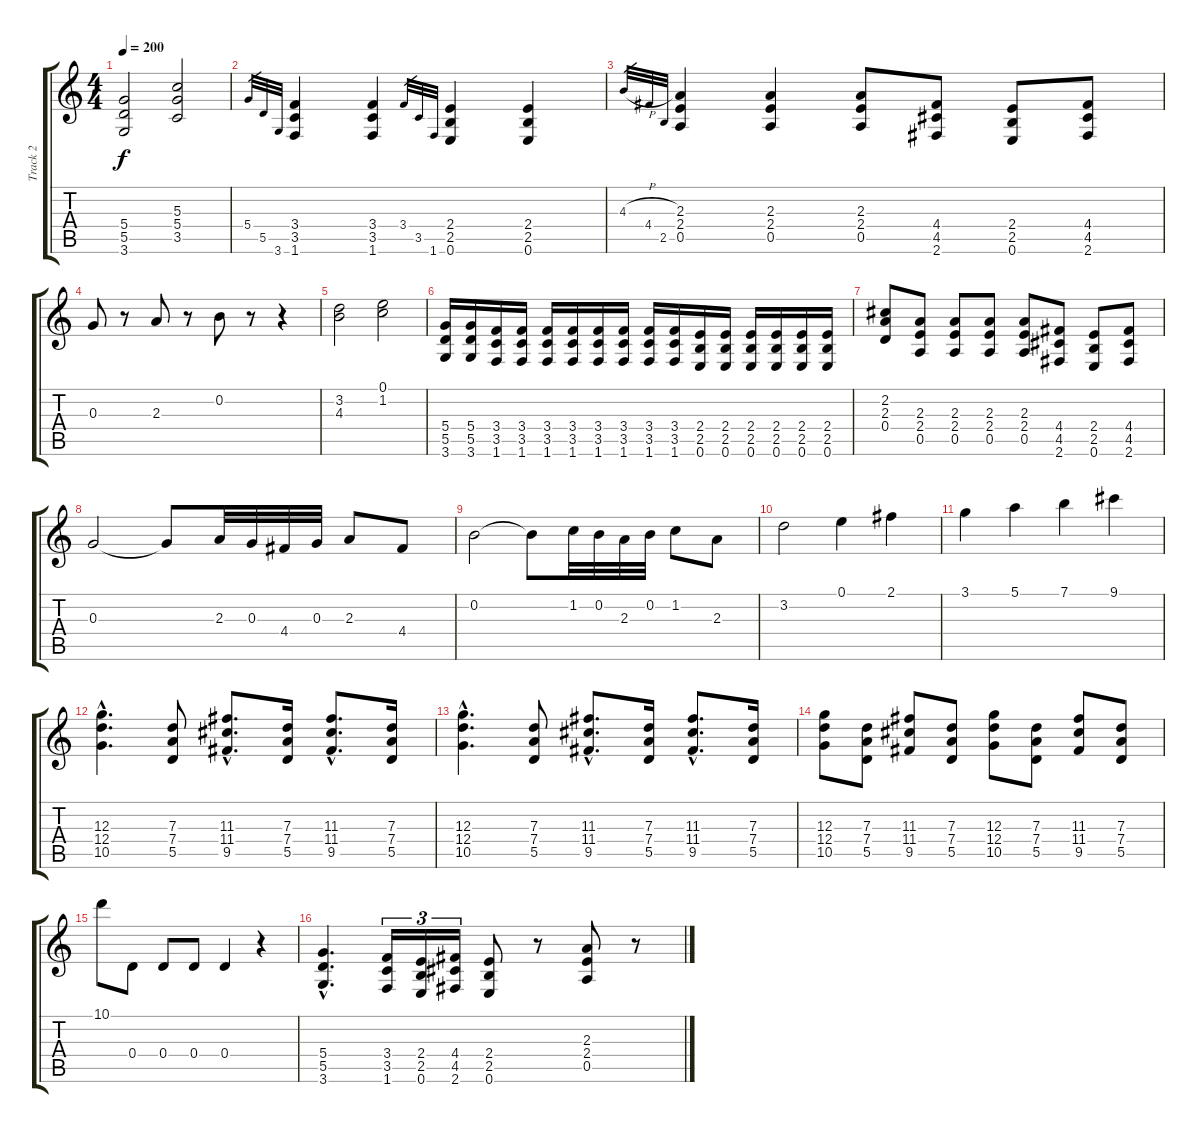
\track ("Track 2" "Track 2") {instrument distortionguitar}
\staff {score tabs}
\tuning (E4 B3 G3 D3 A2 E2) {hide}
\ts (4 4)
\tempo 200
\clef g2
\ks c
(5.4 5.5 3.6).2{dy f} (5.3 5.4 3.5).2 |
5.4.32{gr} 5.5.32{gr} 3.6.32{gr} (3.4 3.5 1.6).4 (3.4 3.5 1.6).4 3.4.32{gr} 3.5.32{gr} 1.6.32{gr} (2.4 2.5 0.6).4 (2.4 2.5 0.6).4 |
4.3{h}.32{gr} 4.4.32{gr} 2.5.32{gr} (2.3 2.4 0.5).4 (2.3 2.4 0.5).4 (2.3 2.4 0.5).8 (4.4 4.5 2.6).8 (2.4 2.5 0.6).8 (4.4 4.5 2.6).8 |
0.3.8 r.8 2.3.8 r.8 0.2.8 r.8 r.4 |
(3.2 4.3).2 (0.1 1.2).2 |
(5.4 5.5 3.6).16 (5.4 5.5 3.6).16 (3.4 3.5 1.6).16 (3.4 3.5 1.6).16 (3.4 3.5 1.6).16 (3.4 3.5 1.6).16 (3.4 3.5 1.6).16 (3.4 3.5 1.6).16 (3.4 3.5 1.6).16 (3.4 3.5 1.6).16 (2.4 2.5 0.6).16 (2.4 2.5 0.6).16 (2.4 2.5 0.6).16 (2.4 2.5 0.6).16 (2.4 2.5 0.6).16 (2.4 2.5 0.6).16 |
(2.2 2.3 0.4).8 (2.3 2.4 0.5).8 (2.3 2.4 0.5).8 (2.3 2.4 0.5).8 (2.3 2.4 0.5).8 (4.4 4.5 2.6).8 (2.4 2.5 0.6).8 (4.4 4.5 2.6).8 |
0.3.2 0.3{t}.8 2.3.32 0.3.32 4.4.32 0.3.32 2.3.8 4.4.8 |
0.2.2 0.2{t}.8 1.2.32 0.2.32 2.3.32 0.2.32 1.2.8 2.3.8 |
3.2.2 0.1.4 2.1.4 |
3.1.4 5.1.4 7.1.4 9.1.4 |
(12.3{hac} 12.4{hac} 10.5{hac}).4{d} (7.3 7.4 5.5).8 (11.3{hac} 11.4{hac} 9.5{hac}).8{d} (7.3 7.4 5.5).16 (11.3{hac} 11.4{hac} 9.5{hac}).8{d} (7.3 7.4 5.5).16 |
(12.3{hac} 12.4{hac} 10.5{hac}).4{d} (7.3 7.4 5.5).8 (11.3{hac} 11.4{hac} 9.5{hac}).8{d} (7.3 7.4 5.5).16 (11.3{hac} 11.4{hac} 9.5{hac}).8{d} (7.3 7.4 5.5).16 |
(12.3 12.4 10.5).8 (7.3 7.4 5.5).8 (11.3 11.4 9.5).8 (7.3 7.4 5.5).8 (12.3 12.4 10.5).8 (7.3 7.4 5.5).8 (11.3 11.4 9.5).8 (7.3 7.4 5.5).8 |
10.1.8 0.4.8 0.4.8 0.4.8 0.4.4 r.4 |
(5.4{hac} 5.5{hac} 3.6{hac}).4{d} (3.4 3.5 1.6).16{tu (3 2)} (2.4 2.5 0.6).16{tu (3 2)} (4.4 4.5 2.6).16{tu (3 2)} (2.4 2.5 0.6).8 r.8 (2.3 2.4 0.5).8 r.8
